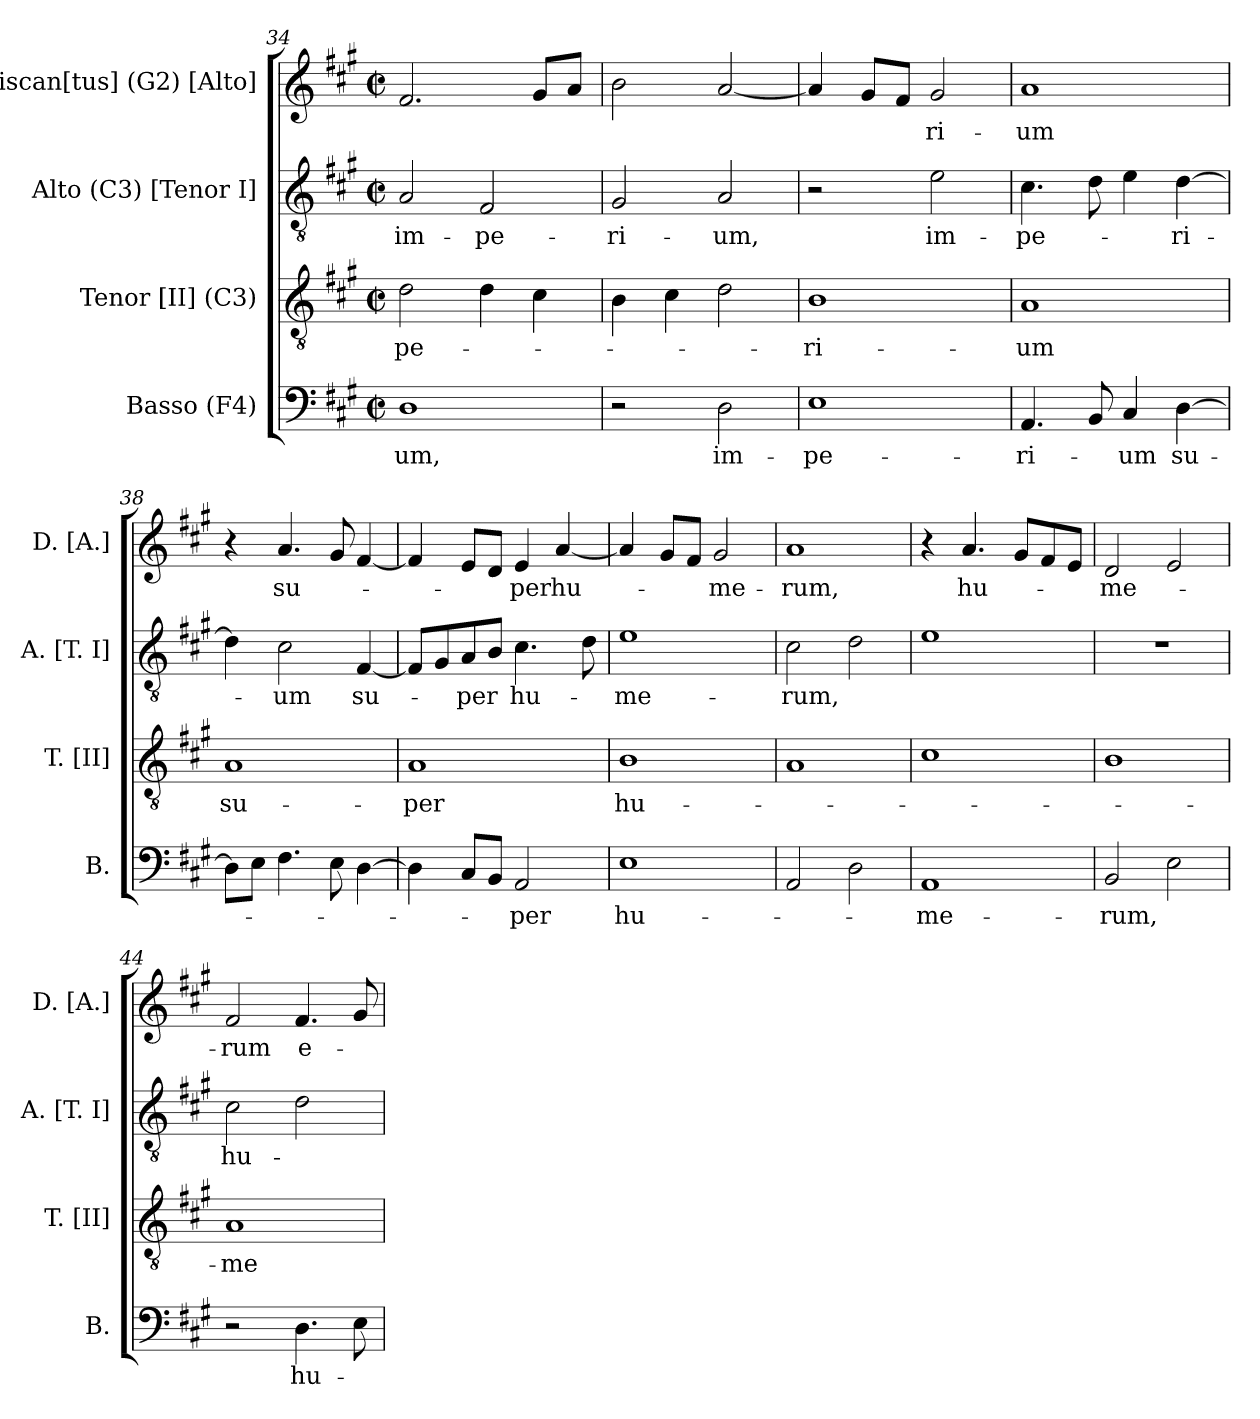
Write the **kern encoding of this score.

**kern	**text	**kern	**text	**kern	**text	**kern	**text
*part4	*part4	*part3	*part3	*part2	*part2	*part1	*part1
*staff4	*staff4	*staff3	*staff3	*staff2	*staff2	*staff1	*staff1
*I"Basso (F4)	*	*I"Tenor [II] (C3)	*	*I"Alto (C3) [Tenor I]	*	*I"Discan[tus] (G2) [Alto]	*
*I'B.	*	*I'T. [II]	*	*I'A. [T. I]	*	*I'D. [A.]	*
*clefF4	*	*clefGv2	*	*clefGv2	*	*clefG2	*
*	*	*ITrd7c12	*	*ITrd7c12	*	*	*
*k[f#c#g#]	*	*k[f#c#g#]	*	*k[f#c#g#]	*	*k[f#c#g#]	*
*A:	*	*A:	*	*A:	*	*A:	*
*M2/2	*	*M2/2	*	*M2/2	*	*M2/2	*
*met(c|)	*	*met(c|)	*	*met(c|)	*	*met(c|)	*
=34	=34	=34	=34	=34	=34	=34	=34
!	!LO:LY:b:color=#000000	!	!	!	!	!	!
!	!	!	!LO:LY:b:color=#000000	!	!	!	!
!	!	!	!	!	!LO:LY:b:color=#000000	!	!
1Di	-um,	2Di\	-pe-	2AAi/	im-	2.f#i/	.
!	!	!	!	!	!LO:LY:b:color=#000000	!	!
.	.	4Di\	.	2FF#i/	-pe-	.	.
.	.	4C#i\	.	.	.	8g#i/L	.
.	.	.	.	.	.	8ai/J	.
=35	=35	=35	=35	=35	=35	=35	=35
!	!	!	!	!	!LO:LY:b:color=#000000	!	!
2r	.	4BBi\	.	2GG#i/	-ri-	2bi\	.
.	.	4C#i\	.	.	.	.	.
!	!LO:LY:b:color=#000000	!	!	!	!	!	!
!	!	!	!	!	!LO:LY:b:color=#000000	!	!
2Di\	im-	2Di\	.	2AAi/	-um,	[<2ai/	.
=36	=36	=36	=36	=36	=36	=36	=36
!	!LO:LY:b:color=#000000	!	!	!	!	!	!
!	!	!	!LO:LY:b:color=#000000	!	!	!	!
1Ei	-pe-	1BBi	-ri-	2r	.	4ai/]	.
.	.	.	.	.	.	8g#i/L	.
.	.	.	.	.	.	8f#i/J	.
!	!	!	!	!	!LO:LY:b:color=#000000	!	!
!	!	!	!	!	!	!	!LO:LY:b:color=#000000
.	.	.	.	2Ei\	im-	2g#i/	-ri-
!!LO:LB:g=z
=37	=37	=37	=37	=37	=37	=37	=37
!	!LO:LY:b:color=#000000	!	!	!	!	!	!
!	!	!	!LO:LY:b:color=#000000	!	!	!	!
!	!	!	!	!	!LO:LY:b:color=#000000	!	!
!	!	!	!	!	!	!	!LO:LY:b:color=#000000
4.AAi/	-ri-	1AAi	-um	4.C#i\	-pe-	1ai	-um
8BBi/	.	.	.	8Di\	.	.	.
!	!LO:LY:b:color=#000000	!	!	!	!	!	!
4C#i/	-um	.	.	4Ei\	.	.	.
!	!LO:LY:b:color=#000000	!	!	!	!	!	!
!	!	!	!	!	!LO:LY:b:color=#000000	!	!
[>4Di\	su-	.	.	[>4Di\	-ri-	.	.
=38	=38	=38	=38	=38	=38	=38	=38
!	!	!	!LO:LY:b:color=#000000	!	!	!	!
8Di\L]	.	1AAi	su-	4Di\]	.	4r	.
8Ei\J	.	.	.	.	.	.	.
!	!	!	!	!	!LO:LY:b:color=#000000	!	!
!	!	!	!	!	!	!	!LO:LY:b:color=#000000
4.F#i\	.	.	.	2C#i\	-um	4.ai/	su-
8Ei\	.	.	.	.	.	8g#i/	.
!	!	!	!	!	!LO:LY:b:color=#000000	!	!
[>4Di\	.	.	.	[<4FF#i/	su-	[<4f#i/	.
=39	=39	=39	=39	=39	=39	=39	=39
!	!	!	!LO:LY:b:color=#000000	!	!	!	!
4Di\]	.	1AAi	-per	8FF#i/L]	.	4f#i/]	.
.	.	.	.	8GG#i/	.	.	.
!	!	!	!	!	!LO:LY:b:color=#000000	!	!
8C#i/L	.	.	.	8AAi/	-per	8ei/L	.
8BBi/J	.	.	.	8BBi/J	.	8di/J	.
!	!LO:LY:b:color=#000000	!	!	!	!	!	!
!	!	!	!	!	!LO:LY:b:color=#000000	!	!
!	!	!	!	!	!	!	!LO:LY:b:color=#000000
2AAi/	-per	.	.	4.C#i\	hu-	4ei/	-per
!	!	!	!	!	!	!	!LO:LY:b:color=#000000
.	.	.	.	.	.	[<4ai/	hu-
.	.	.	.	8Di\	.	.	.
=40	=40	=40	=40	=40	=40	=40	=40
!	!LO:LY:b:color=#000000	!	!	!	!	!	!
!	!	!	!LO:LY:b:color=#000000	!	!	!	!
!	!	!	!	!	!LO:LY:b:color=#000000	!	!
1Ei	hu-	1BBi	hu-	1Ei	-me-	4ai/]	.
.	.	.	.	.	.	8g#i/L	.
.	.	.	.	.	.	8f#i/J	.
!	!	!	!	!	!	!	!LO:LY:b:color=#000000
.	.	.	.	.	.	2g#i/	-me-
=41	=41	=41	=41	=41	=41	=41	=41
!	!	!	!	!	!LO:LY:b:color=#000000	!	!
!	!	!	!	!	!	!	!LO:LY:b:color=#000000
2AAi/	.	1AAi	.	2C#i\	-rum,	1ai	-rum,
2Di\	.	.	.	2Di\	.	.	.
=42	=42	=42	=42	=42	=42	=42	=42
!	!LO:LY:b:color=#000000	!	!	!	!	!	!
1AAi	-me-	1C#i	.	1Ei	.	4r	.
!	!	!	!	!	!	!	!LO:LY:b:color=#000000
.	.	.	.	.	.	4.ai/	hu-
.	.	.	.	.	.	8g#i/L	.
.	.	.	.	.	.	8f#i/	.
.	.	.	.	.	.	8ei/J	.
=43	=43	=43	=43	=43	=43	=43	=43
!	!LO:LY:b:color=#000000	!	!	!	!	!	!
!	!	!	!	!	!	!	!LO:LY:b:color=#000000
2BBi/	-rum,	1BBi	.	1r	.	2di/	-me-
2Ei\	.	.	.	.	.	2ei/	.
=44	=44	=44	=44	=44	=44	=44	=44
!	!	!	!LO:LY:b:color=#000000	!	!	!	!
!	!	!	!	!	!LO:LY:b:color=#000000	!	!
!	!	!	!	!	!	!	!LO:LY:b:color=#000000
2r	.	1AAi	-me-	2C#i\	hu-	2f#i/	-rum
!	!LO:LY:b:color=#000000	!	!	!	!	!	!
!	!	!	!	!	!	!	!LO:LY:b:color=#000000
4.Di\	hu-	.	.	2Di\	.	4.f#i/	e-
8Ei\	.	.	.	.	.	8g#i/	.
=	=	=	=	=	=	=	=
*-	*-	*-	*-	*-	*-	*-	*-
